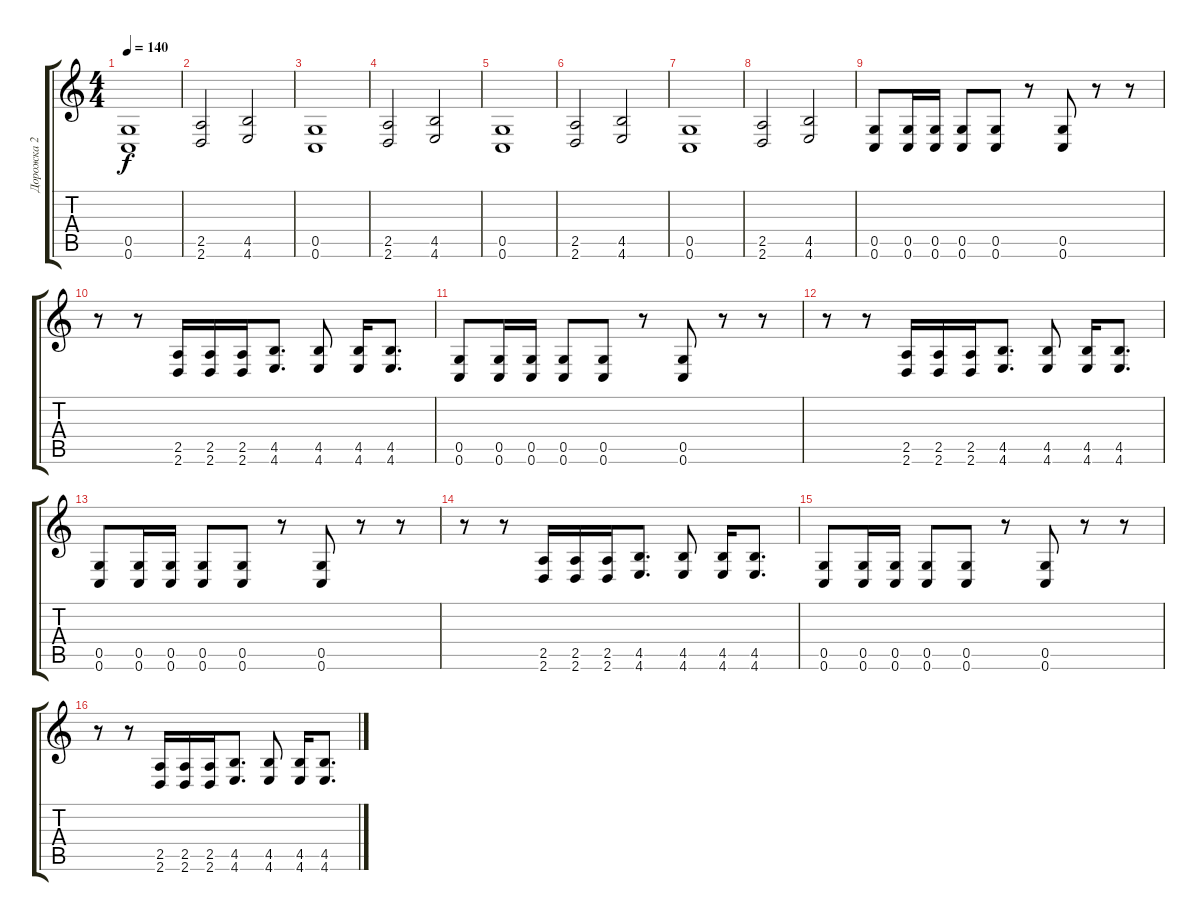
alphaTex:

\track ("Дорожка 2" "Дорожка 2") {instrument distortionguitar}
\staff {score tabs}
\tuning (D4 A3 F3 C3 G2 C2) {hide}
\ts (4 4)
\tempo 140
\clef g2
\ks c
(0.5 0.6).1{dy f} |
(2.5 2.6).2 (4.5 4.6).2 |
(0.5 0.6).1 |
(2.5 2.6).2 (4.5 4.6).2 |
(0.5 0.6).1 |
(2.5 2.6).2 (4.5 4.6).2 |
(0.5 0.6).1 |
(2.5 2.6).2 (4.5 4.6).2 |
(0.5 0.6).8 (0.5 0.6).16 (0.5 0.6).16 (0.5 0.6).8 (0.5 0.6).8 r.8 (0.5 0.6).8 r.8 r.8 |
r.8 r.8 (2.5 2.6).16 (2.5 2.6).16 (2.5 2.6).16 (4.5 4.6).8{d} (4.5 4.6).8 (4.5 4.6).16 (4.5 4.6).8{d} |
(0.5 0.6).8 (0.5 0.6).16 (0.5 0.6).16 (0.5 0.6).8 (0.5 0.6).8 r.8 (0.5 0.6).8 r.8 r.8 |
r.8 r.8 (2.5 2.6).16 (2.5 2.6).16 (2.5 2.6).16 (4.5 4.6).8{d} (4.5 4.6).8 (4.5 4.6).16 (4.5 4.6).8{d} |
(0.5 0.6).8 (0.5 0.6).16 (0.5 0.6).16 (0.5 0.6).8 (0.5 0.6).8 r.8 (0.5 0.6).8 r.8 r.8 |
r.8 r.8 (2.5 2.6).16 (2.5 2.6).16 (2.5 2.6).16 (4.5 4.6).8{d} (4.5 4.6).8 (4.5 4.6).16 (4.5 4.6).8{d} |
(0.5 0.6).8 (0.5 0.6).16 (0.5 0.6).16 (0.5 0.6).8 (0.5 0.6).8 r.8 (0.5 0.6).8 r.8 r.8 |
r.8 r.8 (2.5 2.6).16 (2.5 2.6).16 (2.5 2.6).16 (4.5 4.6).8{d} (4.5 4.6).8 (4.5 4.6).16 (4.5 4.6).8{d}
